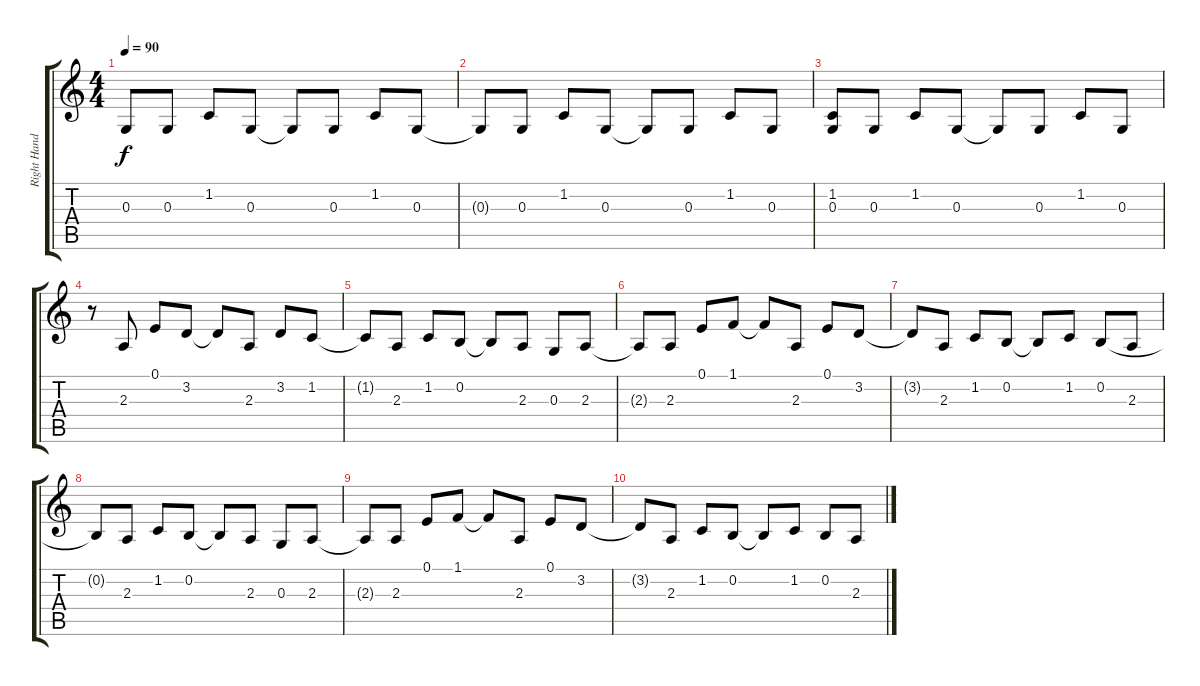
\track ("Right Hand" "Right Hand") {instrument acousticgrandpiano}
\staff {score tabs}
\tuning (E4 B3 G3 D3 A2 E2) {hide}
\ts (4 4)
\tempo 90
\clef g2
\ks c
0.3{t}.8{dy f} 0.3.8 1.2.8 0.3.8 0.3{t}.8 0.3.8 1.2.8 0.3.8 |
0.3{t}.8 0.3.8 1.2.8 0.3.8 0.3{t}.8 0.3.8 1.2.8 0.3.8 |
(1.2 0.3).8 0.3.8 1.2.8 0.3.8 0.3{t}.8 0.3.8 1.2.8 0.3.8 |
r.8 2.3.8 0.1.8 3.2.8 3.2{t}.8 2.3.8 3.2.8 1.2.8 |
1.2{t}.8 2.3.8 1.2.8 0.2.8 0.2{t}.8 2.3.8 0.3.8 2.3.8 |
2.3{t}.8 2.3.8 0.1.8 1.1.8 1.1{t}.8 2.3.8 0.1.8 3.2.8 |
3.2{t}.8 2.3.8 1.2.8 0.2.8 0.2{t}.8 1.2.8 0.2.8 2.3.8 |
0.2{t}.8 2.3.8 1.2.8 0.2.8 0.2{t}.8 2.3.8 0.3.8 2.3.8 |
2.3{t}.8 2.3.8 0.1.8 1.1.8 1.1{t}.8 2.3.8 0.1.8 3.2.8 |
3.2{t}.8 2.3.8 1.2.8 0.2.8 0.2{t}.8 1.2.8 0.2.8 2.3.8
